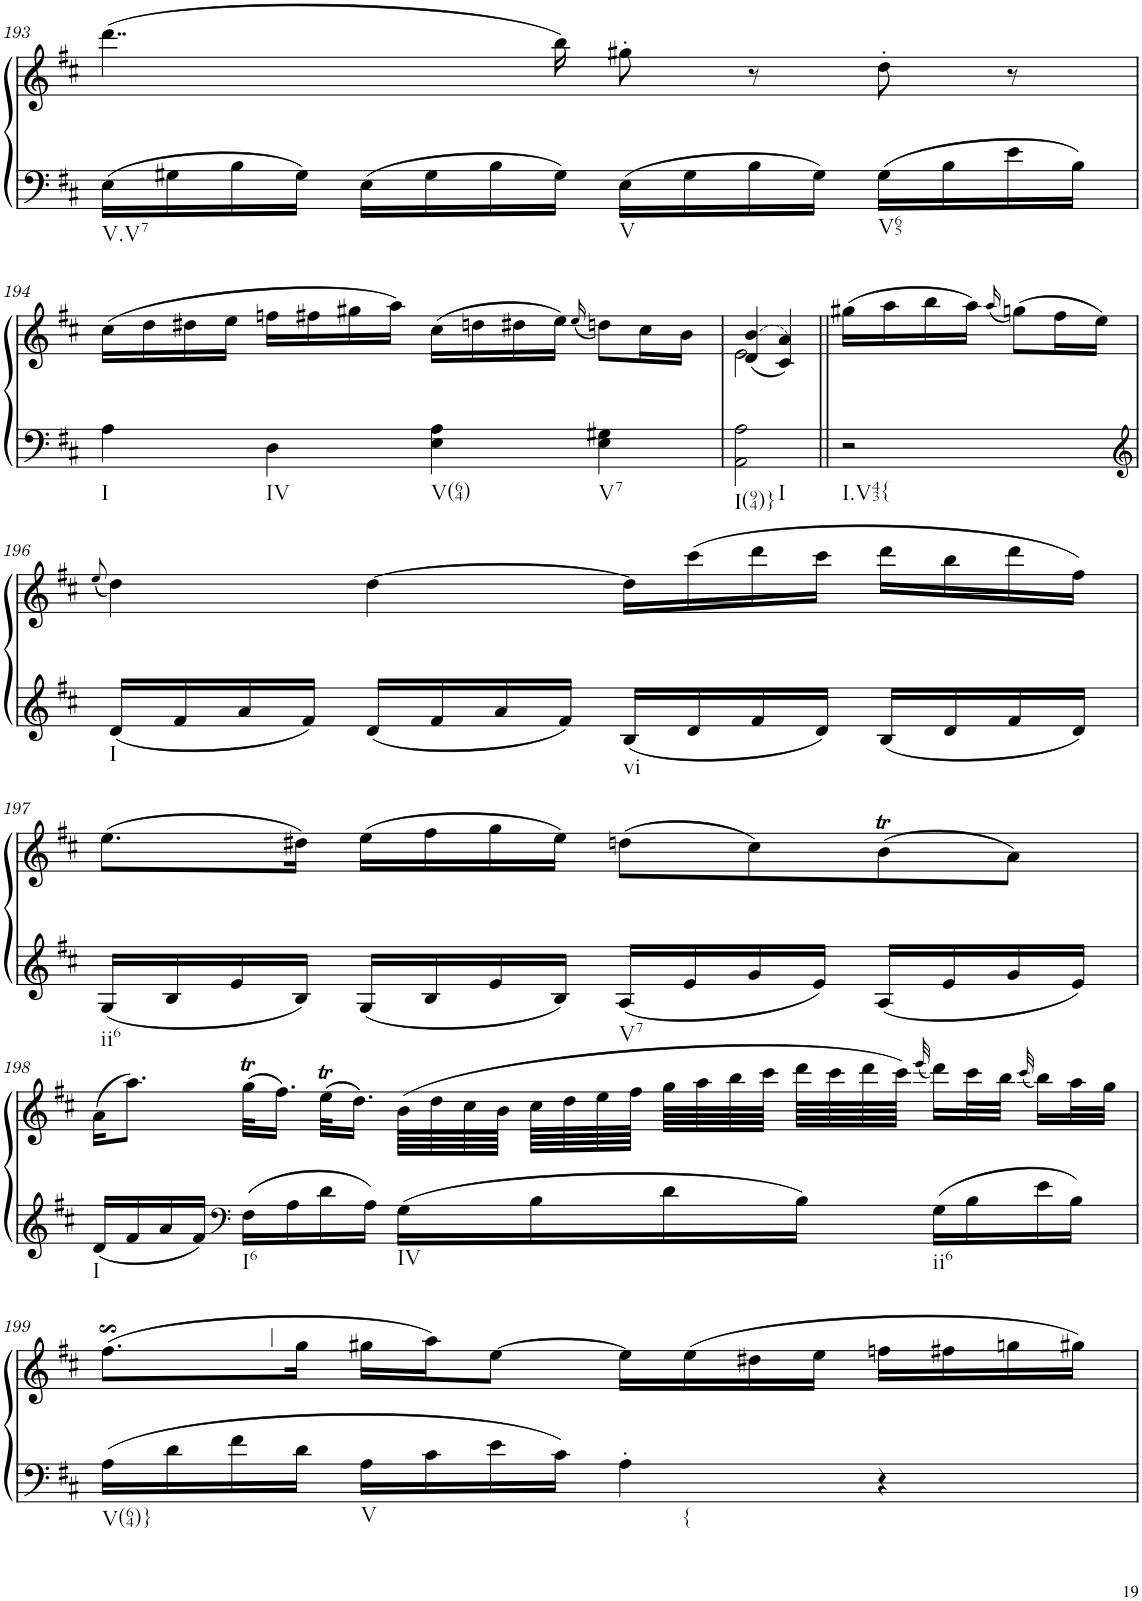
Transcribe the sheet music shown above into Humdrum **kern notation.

**kern	**kern
*part1	*part1
*staff2	*staff1
*I"unbenannt2	*
!!LO:PB:g=z
*clefF4	*clefG2
*k[f#c#]	*k[f#c#]
*M2/2	*M2/2
*met(c|)	*met(c|)
=193	=193
!LO:TX:b:t=V.V7	!
16E\LL	(4..ddd\
16G#X\	.
16B\	.
16G#\JJ	.
16E\LL	.
16G#\	.
16B\	.
16G#\JJ	16bb\)
!LO:TX:b:t=V	!
16E\LL	8gg#X'\
16G#\	.
16B\	8r
16G#\JJ	.
!LO:TX:b:t=V65	!
16G#\LL	8dd'\
16B\	.
16e\	8r
16B\JJ	.
!!LO:LB:g=z
=194	=194
!LO:TX:b:t=I	!
4A\	(16cc#\LL
.	16dd\
.	16dd#X\
.	16ee\JJ
!LO:TX:b:t=IV	!
4D\	16ffn\LL
.	16ff#X\
.	16gg#X\
.	16aa\JJ)
!LO:TX:b:t=V(64)	!
4E\ 4A\	(16cc#\LL
.	16ddn\
.	16dd#X\
.	16ee\JJ)
.	(16qee/
!LO:TX:b:t=V7	!
4E\ 4G#X\	8ddn\L)
.	16cc#\L
.	16b\JJ
=195	=195
*	*^
!LO:TX:b:t=I(94)}	!	!
!LO:TX:b:t=I	!	!
2AA\ 2A\	(<(4d/ 4b/	2e\
.	4c#/ 4a/))	.
*	*v	*v
=195X23||	=195X23||
!LO:TX:b:t=I.V43{	!
2r	(16gg#X\LL
.	16aa\
.	16bb\
.	16aa\JJ)
.	(16qaa/
.	(8ggn\L)
.	16ff#\L
.	16ee\JJ)
!!LO:LB:g=z
=196	=196
*clefG2	*
.	(8qee/
!LO:TX:b:t=I	!
16d/LL	4dd\)
16f#/	.
16a/	.
16f#/JJ	.
16d/LL	[4dd\
16f#/	.
16a/	.
16f#/JJ	.
!LO:TX:b:t=vi	!
16B/LL	16dd\LL]
16d/	(16ccc#\
16f#/	16ddd\
16d/JJ	16ccc#\JJ
16B/LL	16ddd\LL
16d/	16bb\
16f#/	16ddd\
16d/JJ	16ff#\JJ)
!!LO:LB:g=z
=197	=197
!LO:TX:b:t=ii6	!
16G/LL	(8.ee\L
16B/	.
16e/	.
16B/JJ	16dd#X\Jk)
16G/LL	(16ee\LL
16B/	16ff#\
16e/	16gg\
16B/JJ	16ee\JJ)
!LO:TX:b:t=V7	!
16A/LL	(8ddn\L
16e/	.
16g/	8cc#\)
16e/JJ	.
16A/LL	(8bT\
16e/	.
16g/	8a\J)
16e/JJ	.
!!LO:LB:g=z
=198	=198
!LO:TX:b:t=I	!
16d/LL	(16a\KL
16f#/	8.aa\J)
16a/	.
16f#/JJ	.
*clefF4	*
!LO:TX:b:t=I6	!
16F#\LL	(32ggT\KLL
.	16.ff#\JJ)
16A\	.
16d\	(32eeT\KLL
.	16.dd\JJ)
16A\JJ	.
!LO:TX:b:t=IV	!
16G\LL	(64b\LLLL
.	64dd\
.	64cc#\
.	64b\JJJJ
16B\	64cc#\LLLL
.	64dd\
.	64ee\
.	64ff#\JJJJ
16d\	64gg\LLLL
.	64aa\
.	64bb\
.	64ccc#\JJJJ
16B\JJ	64ddd\LLLL
.	64ccc#\
.	64ddd\
.	64ccc#\JJJJ)
.	(32qeee/
!LO:TX:b:t=ii6	!
16G\LL	16ddd\LL)
16B\	32ccc#\L
.	32bb\JJJ
.	(32qccc#/
16e\	16bb\LL)
16B\JJ	32aa\L
.	32gg\JJJ
!!LO:LB:g=z
=199	=199
!LO:TX:b:t=V(64)}	!
16A\LL	(8.ff#s$sS\L
16d\	.
16f#\	.
16d\JJ	16gg\Jk
!LO:TX:b:t=V	!
16A\LL	16gg#X\LL
16c#\	16aa\J)
16e\	[8ee\J
16c#\JJ	.
!LO:TX:b:t={	!
4A'\	16ee\LL]
.	(16ee\
.	16dd#X\
.	16ee\JJ
4r	16ffn\LL
.	16ff#X\
.	16ggn\
.	16gg#X\JJ)
=	=
*-	*-
